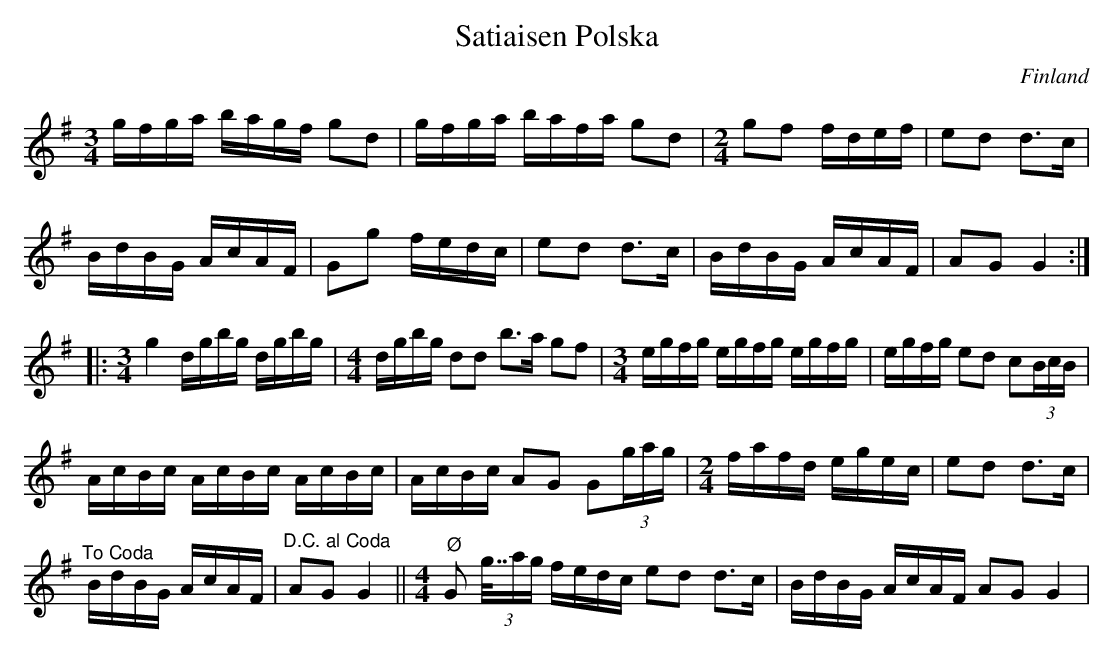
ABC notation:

X:1
T:Satiaisen Polska
O:Finland
L:1/16
M:3/4
K:G
gfga bagf g2d2 | gfga bafa g2d2 |[M:2/4] g2f2 fdef | e2d2 d2>c2 |
 BdBG AcAF | G2g2 fedc | e2d2 d2>c2 | BdBG AcAF | A2G2 G4 ::
[M:3/4] g4 dgbg dgbg |[M:4/4] dgbg d2d2 b2>a2 g2f2 | [M:3/4] egfg egfg egfg | egfg e2d2 c2(3BcB |
 AcBc AcBc AcBc | AcBc A2G2 G2(3gag | [M:2/4] fafd egec | e2d2 d2>c2 | "^To Coda"
BdBG AcAF |"^D.C. al Coda"  A2G2 G4 || [M:4/4]"^Ø" G2 (3g63/64ag fedc e2d2 d2>c2 | BdBG AcAF A2G2 G4 |
